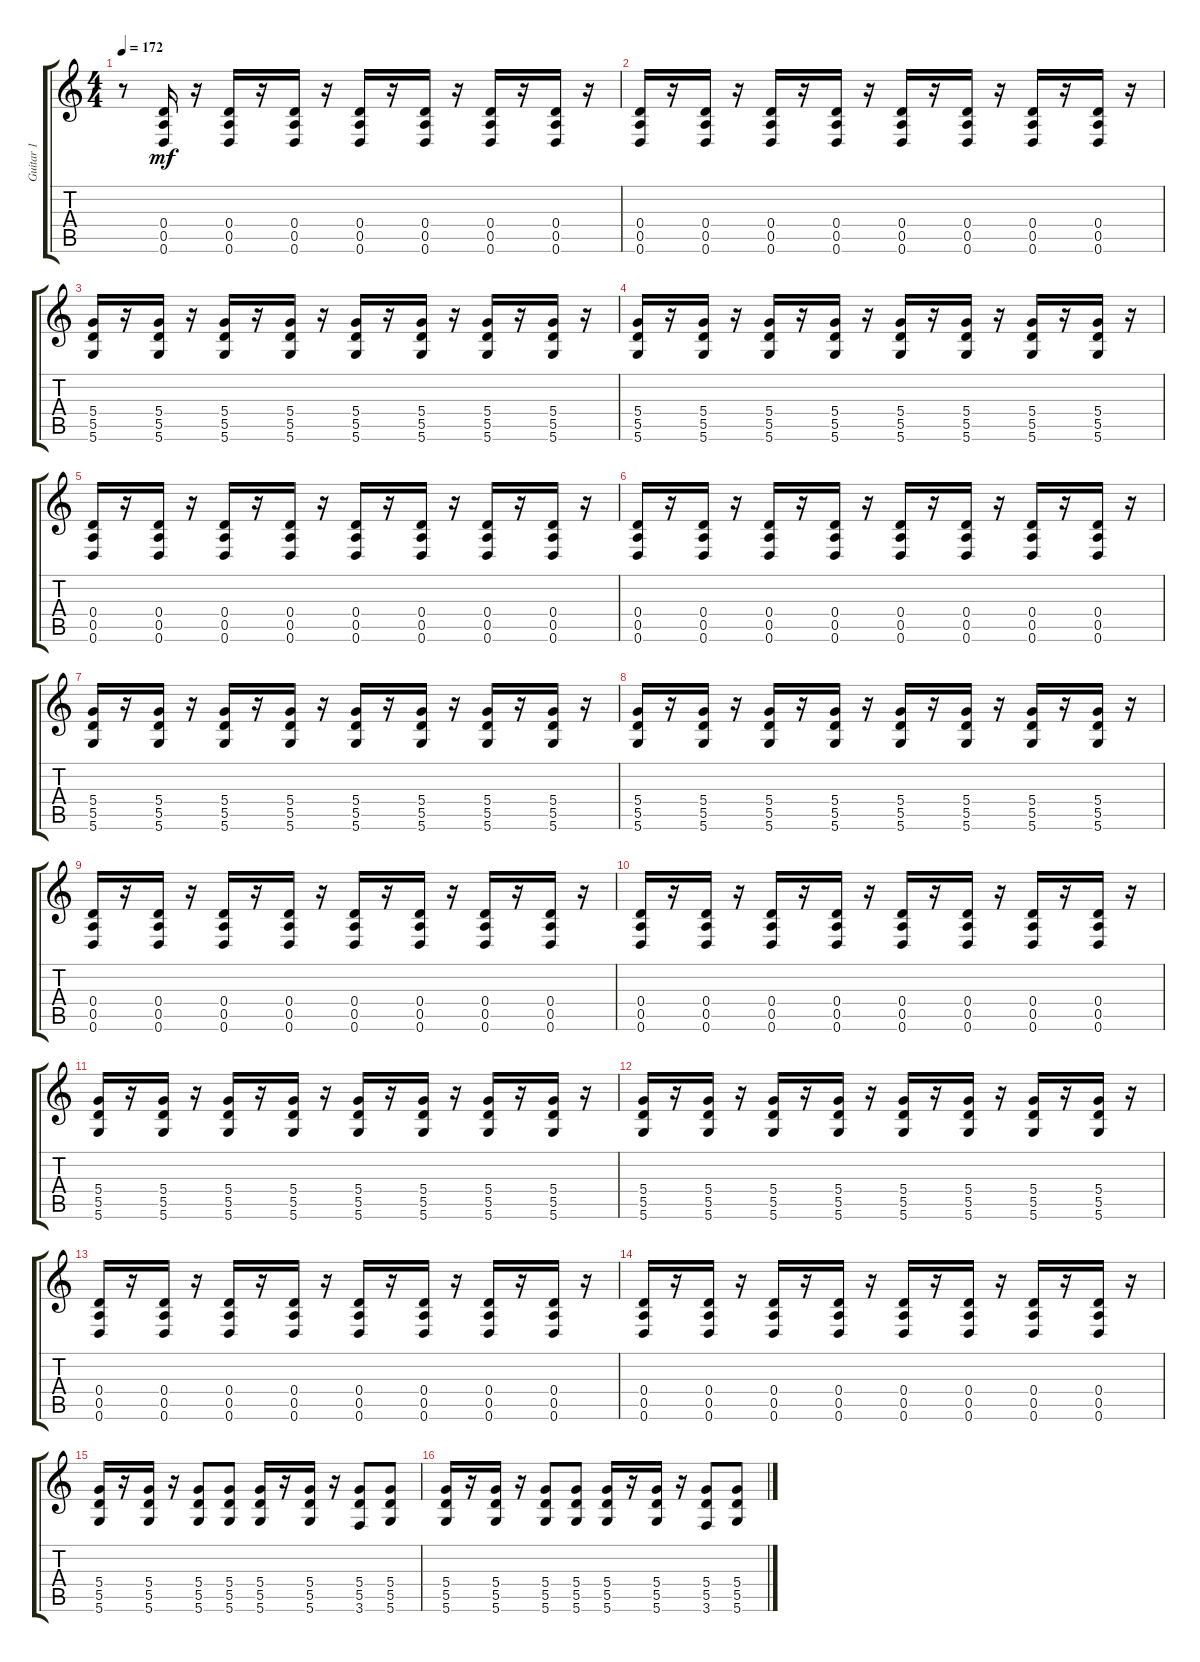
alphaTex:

\track ("Guitar 1" "Guitar 1") {instrument distortionguitar}
\staff {score tabs}
\tuning (E4 B3 G3 D3 A2 D2) {hide}
\ts (4 4)
\tempo 172
\clef g2
\ks c
r.8{dy mf} (0.4 0.5 0.6).16 r.16 (0.4 0.5 0.6).16 r.16 (0.4 0.5 0.6).16 r.16 (0.4 0.5 0.6).16 r.16 (0.4 0.5 0.6).16 r.16 (0.4 0.5 0.6).16 r.16 (0.4 0.5 0.6).16 r.16 |
(0.4 0.5 0.6).16 r.16 (0.4 0.5 0.6).16 r.16 (0.4 0.5 0.6).16 r.16 (0.4 0.5 0.6).16 r.16 (0.4 0.5 0.6).16 r.16 (0.4 0.5 0.6).16 r.16 (0.4 0.5 0.6).16 r.16 (0.4 0.5 0.6).16 r.16 |
(5.4 5.5 5.6).16 r.16 (5.4 5.5 5.6).16 r.16 (5.4 5.5 5.6).16 r.16 (5.4 5.5 5.6).16 r.16 (5.4 5.5 5.6).16 r.16 (5.4 5.5 5.6).16 r.16 (5.4 5.5 5.6).16 r.16 (5.4 5.5 5.6).16 r.16 |
(5.4 5.5 5.6).16 r.16 (5.4 5.5 5.6).16 r.16 (5.4 5.5 5.6).16 r.16 (5.4 5.5 5.6).16 r.16 (5.4 5.5 5.6).16 r.16 (5.4 5.5 5.6).16 r.16 (5.4 5.5 5.6).16 r.16 (5.4 5.5 5.6).16 r.16 |
(0.4 0.5 0.6).16 r.16 (0.4 0.5 0.6).16 r.16 (0.4 0.5 0.6).16 r.16 (0.4 0.5 0.6).16 r.16 (0.4 0.5 0.6).16 r.16 (0.4 0.5 0.6).16 r.16 (0.4 0.5 0.6).16 r.16 (0.4 0.5 0.6).16 r.16 |
(0.4 0.5 0.6).16 r.16 (0.4 0.5 0.6).16 r.16 (0.4 0.5 0.6).16 r.16 (0.4 0.5 0.6).16 r.16 (0.4 0.5 0.6).16 r.16 (0.4 0.5 0.6).16 r.16 (0.4 0.5 0.6).16 r.16 (0.4 0.5 0.6).16 r.16 |
(5.4 5.5 5.6).16 r.16 (5.4 5.5 5.6).16 r.16 (5.4 5.5 5.6).16 r.16 (5.4 5.5 5.6).16 r.16 (5.4 5.5 5.6).16 r.16 (5.4 5.5 5.6).16 r.16 (5.4 5.5 5.6).16 r.16 (5.4 5.5 5.6).16 r.16 |
(5.4 5.5 5.6).16 r.16 (5.4 5.5 5.6).16 r.16 (5.4 5.5 5.6).16 r.16 (5.4 5.5 5.6).16 r.16 (5.4 5.5 5.6).16 r.16 (5.4 5.5 5.6).16 r.16 (5.4 5.5 5.6).16 r.16 (5.4 5.5 5.6).16 r.16 |
(0.4 0.5 0.6).16 r.16 (0.4 0.5 0.6).16 r.16 (0.4 0.5 0.6).16 r.16 (0.4 0.5 0.6).16 r.16 (0.4 0.5 0.6).16 r.16 (0.4 0.5 0.6).16 r.16 (0.4 0.5 0.6).16 r.16 (0.4 0.5 0.6).16 r.16 |
(0.4 0.5 0.6).16 r.16 (0.4 0.5 0.6).16 r.16 (0.4 0.5 0.6).16 r.16 (0.4 0.5 0.6).16 r.16 (0.4 0.5 0.6).16 r.16 (0.4 0.5 0.6).16 r.16 (0.4 0.5 0.6).16 r.16 (0.4 0.5 0.6).16 r.16 |
(5.4 5.5 5.6).16 r.16 (5.4 5.5 5.6).16 r.16 (5.4 5.5 5.6).16 r.16 (5.4 5.5 5.6).16 r.16 (5.4 5.5 5.6).16 r.16 (5.4 5.5 5.6).16 r.16 (5.4 5.5 5.6).16 r.16 (5.4 5.5 5.6).16 r.16 |
(5.4 5.5 5.6).16 r.16 (5.4 5.5 5.6).16 r.16 (5.4 5.5 5.6).16 r.16 (5.4 5.5 5.6).16 r.16 (5.4 5.5 5.6).16 r.16 (5.4 5.5 5.6).16 r.16 (5.4 5.5 5.6).16 r.16 (5.4 5.5 5.6).16 r.16 |
(0.4 0.5 0.6).16 r.16 (0.4 0.5 0.6).16 r.16 (0.4 0.5 0.6).16 r.16 (0.4 0.5 0.6).16 r.16 (0.4 0.5 0.6).16 r.16 (0.4 0.5 0.6).16 r.16 (0.4 0.5 0.6).16 r.16 (0.4 0.5 0.6).16 r.16 |
(0.4 0.5 0.6).16 r.16 (0.4 0.5 0.6).16 r.16 (0.4 0.5 0.6).16 r.16 (0.4 0.5 0.6).16 r.16 (0.4 0.5 0.6).16 r.16 (0.4 0.5 0.6).16 r.16 (0.4 0.5 0.6).16 r.16 (0.4 0.5 0.6).16 r.16 |
(5.4 5.5 5.6).16 r.16 (5.4 5.5 5.6).16 r.16 (5.4 5.5 5.6).8 (5.4 5.5 5.6).8 (5.4 5.5 5.6).16 r.16 (5.4 5.5 5.6).16 r.16 (5.4 5.5 3.6).8 (5.4 5.5 5.6).8 |
(5.4 5.5 5.6).16 r.16 (5.4 5.5 5.6).16 r.16 (5.4 5.5 5.6).8 (5.4 5.5 5.6).8 (5.4 5.5 5.6).16 r.16 (5.4 5.5 5.6).16 r.16 (5.4 5.5 3.6).8 (5.4 5.5 5.6).8
